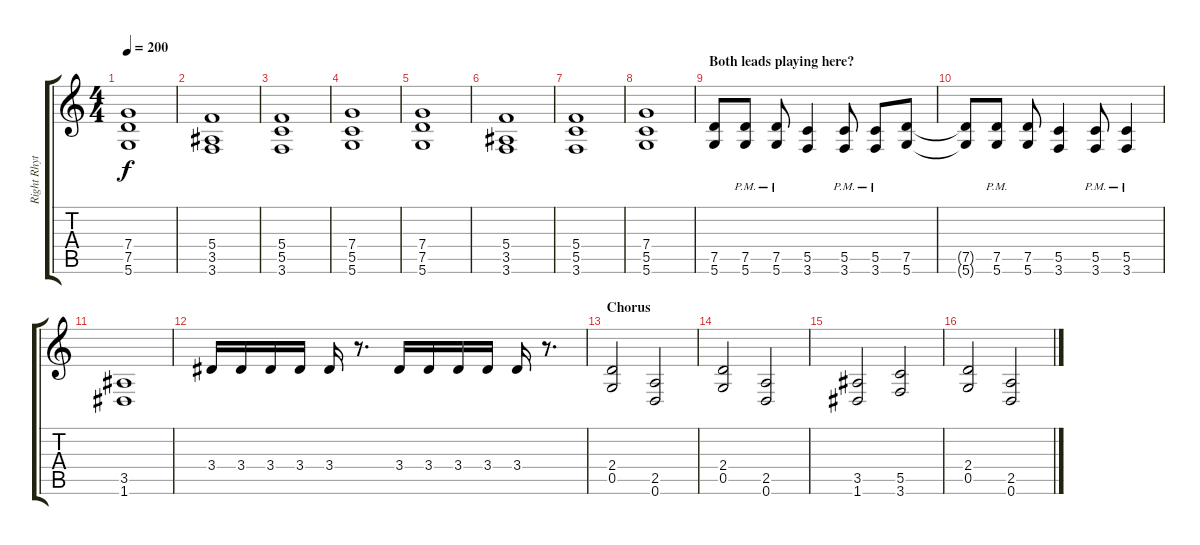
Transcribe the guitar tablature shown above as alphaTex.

\track ("Right Rhythm Gtr" "Right Rhyt") {instrument distortionguitar}
\staff {score tabs}
\tuning (D4 A3 F3 C3 G2 D2) {hide}
\ts (4 4)
\tempo 200
\clef g2
\ks c
(7.4 7.5 5.6).1{dy f} |
(5.4 3.5 3.6).1 |
(5.4 5.5 3.6).1 |
(7.4 5.5 5.6).1 |
(7.4 7.5 5.6).1 |
(5.4 3.5 3.6).1 |
(5.4 5.5 3.6).1 |
(7.4 5.5 5.6).1 |
\section ("" "Both leads playing here?")
(7.5 5.6).8 (7.5{pm} 5.6{pm}).8 (7.5{pm} 5.6{pm}).8 (5.5 3.6).4 (5.5{pm} 3.6{pm}).8 (5.5{pm} 3.6{pm}).8 (7.5 5.6).8 |
(7.5{t} 5.6{t}).8 (7.5{pm} 5.6{pm}).8 (7.5 5.6).8 (5.5 3.6).4 (5.5{pm} 3.6{pm}).8 (5.5{pm} 3.6{pm}).4 |
(3.5 1.6).1 |
3.4.16 3.4.16 3.4.16 3.4.16 3.4.16 r.8{d} 3.4.16 3.4.16 3.4.16 3.4.16 3.4.16 r.8{d} |
\section ("" "Chorus")
(2.4 0.5).2 (2.5 0.6).2 |
(2.4 0.5).2 (2.5 0.6).2 |
(3.5 1.6).2 (5.5 3.6).2 |
(2.4 0.5).2 (2.5 0.6).2
